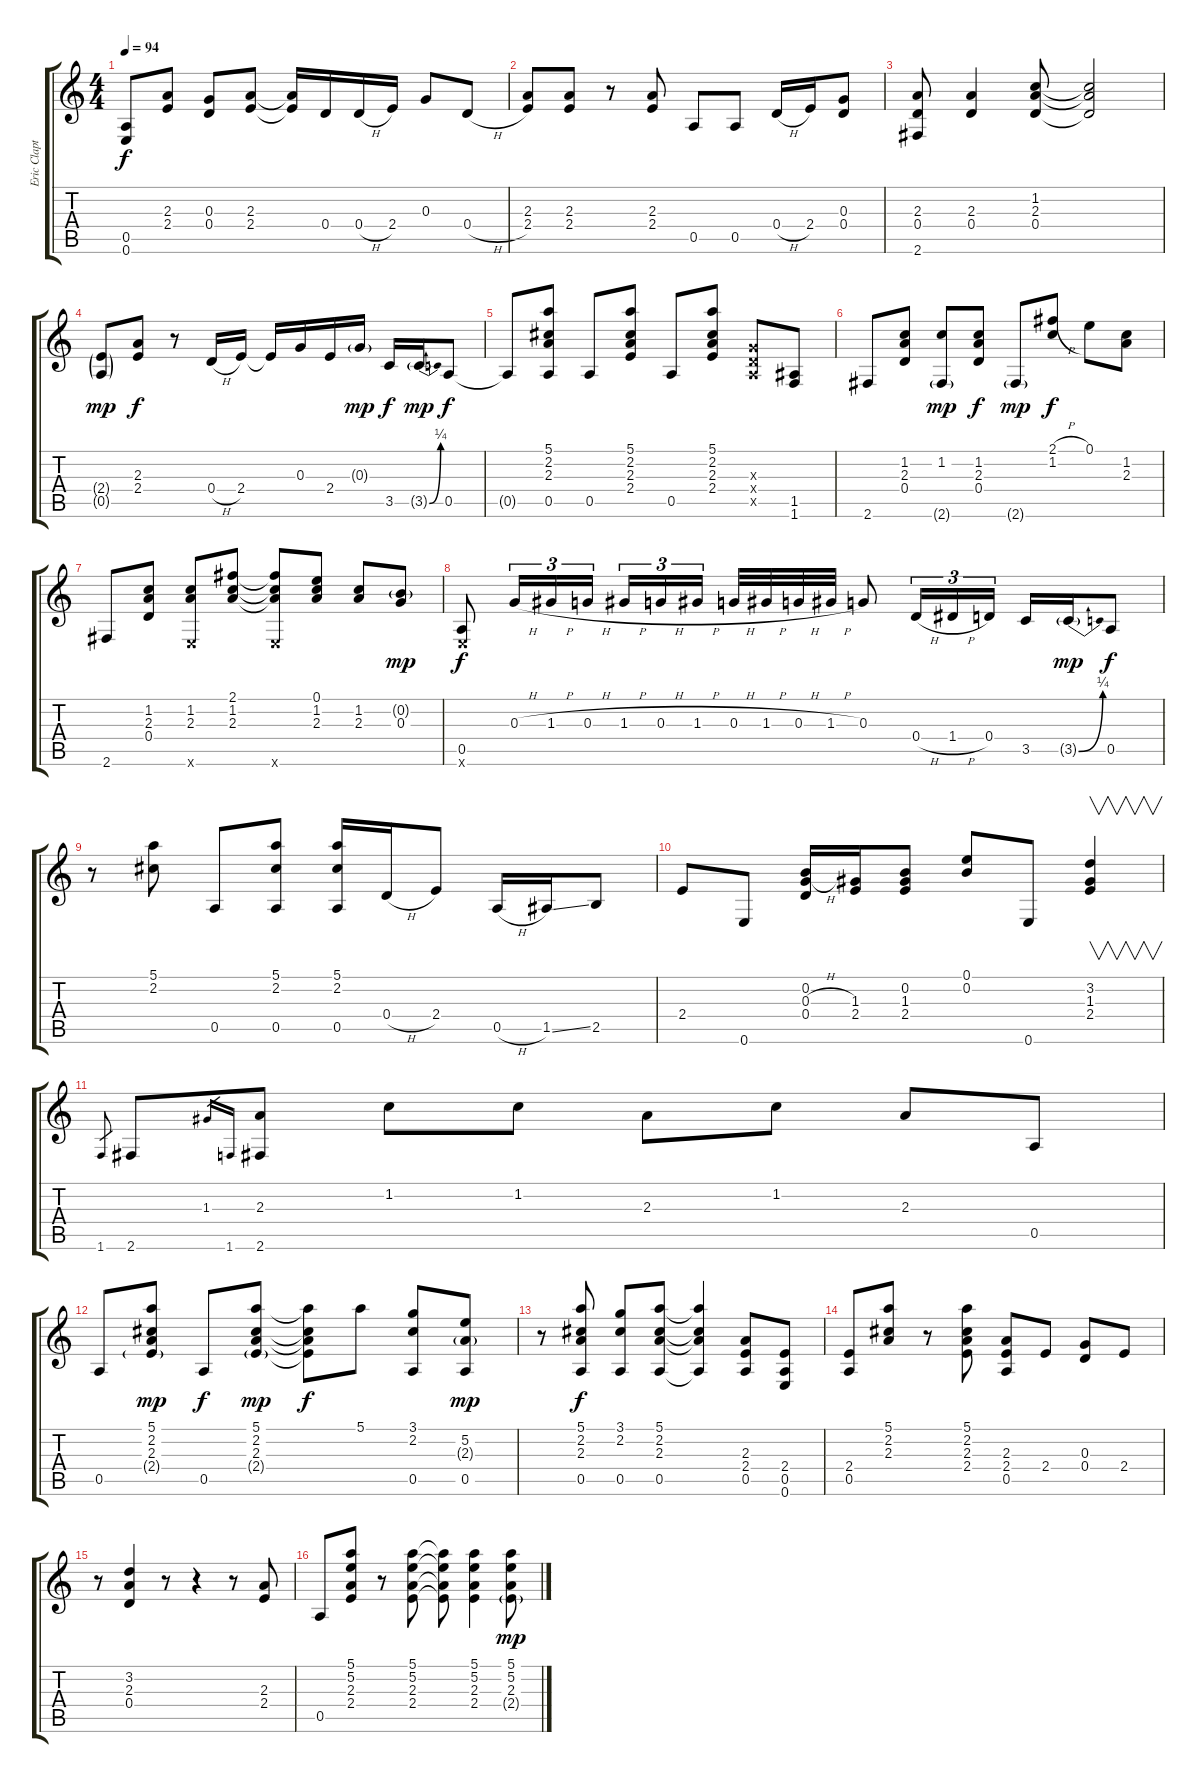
\track ("Eric Clapton" "Eric Clapt") {instrument electricguitarclean}
\staff {score tabs}
\tuning (E4 B3 G3 D3 A2 E2) {hide}
\ts (4 4)
\tempo 94
\clef g2
\ks c
(0.5 0.6).8{dy f} (2.3 2.4).8 (0.3 0.4).8 (2.3 2.4).8 (2.3{t} 2.4{t}).16 0.4.16 0.4{h}.16 2.4.16 0.3.8 0.4{h}.8 |
(2.3 2.4).8 (2.3 2.4).8 r.8 (2.3 2.4).8 0.5.8 0.5.8 0.4{h}.16 2.4.16 (0.3 0.4).8 |
(2.3 0.4 2.6).8 (2.3 0.4).4 (1.2 2.3 0.4).8 (1.2{t} 2.3{t} 0.4{t}).2 |
(2.4{g} 0.5{g}).8{dy mp} (2.3 2.4).8{dy f} r.8 0.4{h}.16 2.4.16 2.4{t}.16 0.3.16 2.4.16 0.3{g}.16{dy mp} 3.5.16{dy f} 3.5{be (bend 0 0 60 1) g}.16{dy mp} 0.5.8{dy f} |
0.5{t}.8 (5.1 2.2 2.3 0.5).8 0.5.8 (5.1 2.2 2.3 2.4).8 0.5.8 (5.1 2.2 2.3 2.4).8 (0.3{x} 0.4{x} 0.5{x}).8 (1.5 1.6).8 |
2.6.8 (1.2 2.3 0.4).8 (1.2 2.6{g}).8{dy mp} (1.2 2.3 0.4).8{dy f} 2.6{g}.8{dy mp} (2.1{h} 1.2).8{dy f} 0.1.8 (1.2 2.3).8 |
2.6.8 (1.2 2.3 0.4).8 (1.2 2.3 0.6{x}).8 (2.1 1.2 2.3).8 (2.1{t} 1.2{t} 2.3{t} 0.6{x}).8 (0.1 1.2 2.3).8 (1.2 2.3).8 (0.2{g} 0.3).8{dy mp} |
(0.5 0.6{x}).8{dy f} 0.3{h}.16{tu (3 2)} 1.3{h}.16{tu (3 2)} 0.3{h}.16{tu (3 2)} 1.3{h}.16{tu (3 2)} 0.3{h}.16{tu (3 2)} 1.3{h}.16{tu (3 2)} 0.3{h}.32 1.3{h}.32 0.3{h}.32 1.3{h}.32 0.3.8 0.4{h}.16{tu (3 2)} 1.4{h}.16{tu (3 2)} 0.4.16{tu (3 2)} 3.5.16 3.5{be (bend 0 0 60 1) g}.16{dy mp} 0.5.8{dy f} |
r.8 (5.1 2.2).8 0.5.8 (5.1 2.2 0.5).8 (5.1 2.2 0.5).16 0.4{h}.16 2.4.8 0.5{h}.16 1.5{ss}.16 2.5.8 |
2.4.8 0.6.8 (0.2 0.3{h} 0.4).16 (1.3 2.4).16 (0.2 1.3 2.4).8 (0.1 0.2).8 0.6.8 (3.2 1.3 2.4).4{v} |
1.6.8{gr} 2.6.8 1.3.16{gr} 1.6.16{gr} (2.3 2.6).8 1.2.8 1.2.8 2.3.8 1.2.8 2.3.8 0.5.8 |
0.5.8 (5.1 2.2 2.3 2.4{g}).8{dy mp} 0.5.8{dy f} (5.1 2.2 2.3 2.4{g}).8{dy mp} (5.1{t} 2.2{t} 2.3{t} 2.4{t}).8{dy f} 5.1.8 (3.1 2.2 0.5).8 (5.2 2.3{g} 0.5).8{dy mp} |
r.8 (5.1 2.2 2.3 0.5).8{dy f} (3.1 2.2 0.5).8 (5.1 2.2 2.3 0.5).8 (5.1{t} 2.2{t} 2.3{t} 0.5{t}).4 (2.3 2.4 0.5).8 (2.4 0.5 0.6).8 |
(2.4 0.5).8 (5.1 2.2 2.3).8 r.8 (5.1 2.2 2.3 2.4).8 (2.3 2.4 0.5).8 2.4.8 (0.3 0.4).8 2.4.8 |
r.8 (3.2 2.3 0.4).4 r.8 r.4 r.8 (2.3 2.4).8 |
0.5.8 (5.1 5.2 2.3 2.4).8 r.8 (5.1 5.2 2.3 2.4).8 (5.1{t} 5.2{t} 2.3{t} 2.4{t}).8 (5.1 5.2 2.3 2.4).4 (5.1 5.2 2.3 2.4{g}).8{dy mp}
